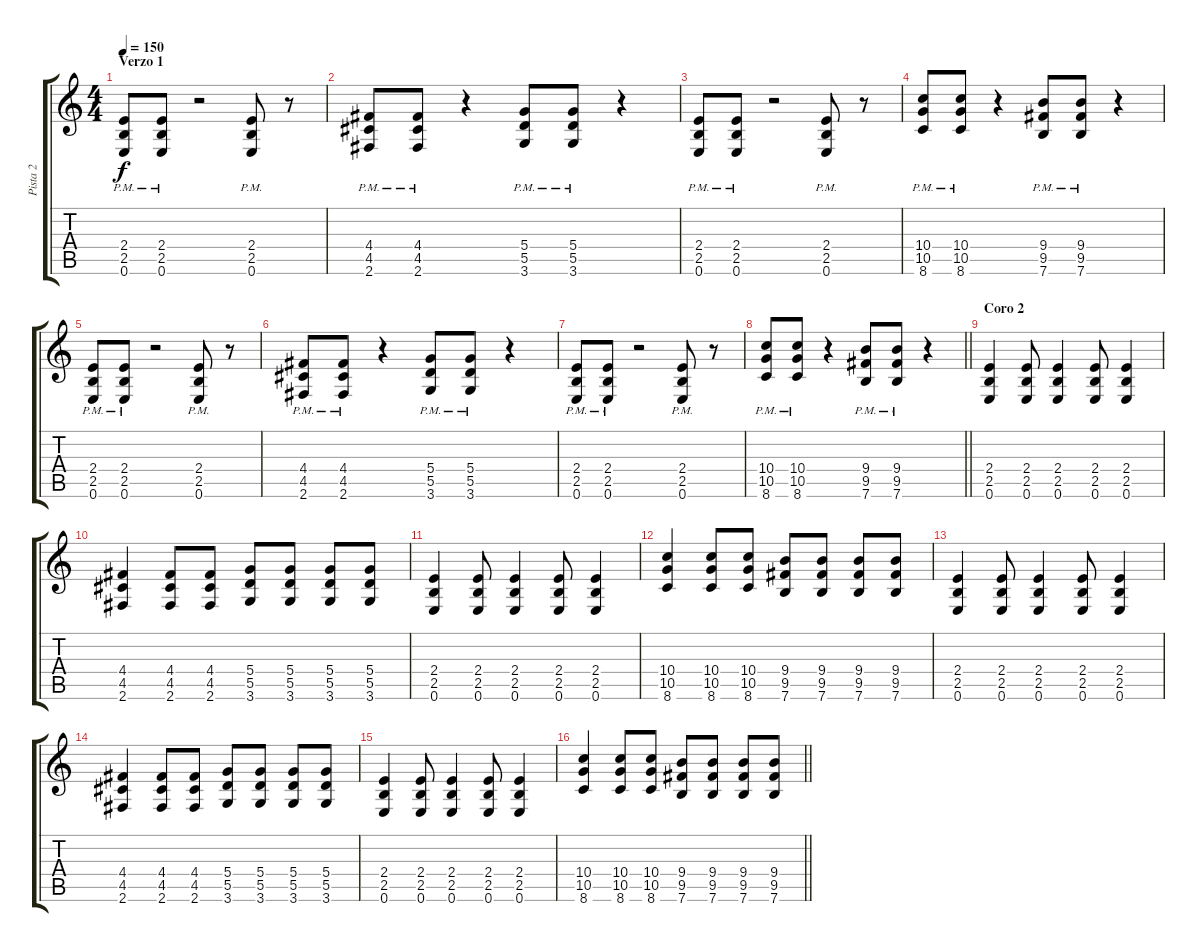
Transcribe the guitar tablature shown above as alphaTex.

\track ("Pista 2" "Pista 2") {instrument distortionguitar}
\staff {score tabs}
\tuning (E4 B3 G3 D3 A2 E2) {hide}
\ts (4 4)
\section ("" "Verzo 1")
\tempo 150
\clef g2
\ks c
(2.4{pm} 2.5{pm} 0.6{pm}).8{dy f} (2.4{pm} 2.5{pm} 0.6{pm}).8 r.2 (2.4{pm} 2.5{pm} 0.6{pm}).8 r.8 |
(4.4{pm} 4.5{pm} 2.6{pm}).8 (4.4{pm} 4.5{pm} 2.6{pm}).8 r.4 (5.4{pm} 5.5{pm} 3.6{pm}).8 (5.4{pm} 5.5{pm} 3.6{pm}).8 r.4 |
(2.4{pm} 2.5{pm} 0.6{pm}).8 (2.4{pm} 2.5{pm} 0.6{pm}).8 r.2 (2.4{pm} 2.5{pm} 0.6{pm}).8 r.8 |
(10.4{pm} 10.5{pm} 8.6{pm}).8 (10.4{pm} 10.5{pm} 8.6{pm}).8 r.4 (9.4{pm} 9.5{pm} 7.6{pm}).8 (9.4{pm} 9.5{pm} 7.6{pm}).8 r.4 |
(2.4{pm} 2.5{pm} 0.6{pm}).8 (2.4{pm} 2.5{pm} 0.6{pm}).8 r.2 (2.4{pm} 2.5{pm} 0.6{pm}).8 r.8 |
(4.4{pm} 4.5{pm} 2.6{pm}).8 (4.4{pm} 4.5{pm} 2.6{pm}).8 r.4 (5.4{pm} 5.5{pm} 3.6{pm}).8 (5.4{pm} 5.5{pm} 3.6{pm}).8 r.4 |
(2.4{pm} 2.5{pm} 0.6{pm}).8 (2.4{pm} 2.5{pm} 0.6{pm}).8 r.2 (2.4{pm} 2.5{pm} 0.6{pm}).8 r.8 |
\barLineRight lightlight
(10.4{pm} 10.5{pm} 8.6{pm}).8 (10.4{pm} 10.5{pm} 8.6{pm}).8 r.4 (9.4{pm} 9.5{pm} 7.6{pm}).8 (9.4{pm} 9.5{pm} 7.6{pm}).8 r.4 |
\section ("" "Coro 2")
(2.4 2.5 0.6).4 (2.4 2.5 0.6).8 (2.4 2.5 0.6).4 (2.4 2.5 0.6).8 (2.4 2.5 0.6).4 |
(4.4 4.5 2.6).4 (4.4 4.5 2.6).8 (4.4 4.5 2.6).8 (5.4 5.5 3.6).8 (5.4 5.5 3.6).8 (5.4 5.5 3.6).8 (5.4 5.5 3.6).8 |
(2.4 2.5 0.6).4 (2.4 2.5 0.6).8 (2.4 2.5 0.6).4 (2.4 2.5 0.6).8 (2.4 2.5 0.6).4 |
(10.4 10.5 8.6).4 (10.4 10.5 8.6).8 (10.4 10.5 8.6).8 (9.4 9.5 7.6).8 (9.4 9.5 7.6).8 (9.4 9.5 7.6).8 (9.4 9.5 7.6).8 |
(2.4 2.5 0.6).4 (2.4 2.5 0.6).8 (2.4 2.5 0.6).4 (2.4 2.5 0.6).8 (2.4 2.5 0.6).4 |
(4.4 4.5 2.6).4 (4.4 4.5 2.6).8 (4.4 4.5 2.6).8 (5.4 5.5 3.6).8 (5.4 5.5 3.6).8 (5.4 5.5 3.6).8 (5.4 5.5 3.6).8 |
(2.4 2.5 0.6).4 (2.4 2.5 0.6).8 (2.4 2.5 0.6).4 (2.4 2.5 0.6).8 (2.4 2.5 0.6).4 |
\barLineRight lightlight
(10.4 10.5 8.6).4 (10.4 10.5 8.6).8 (10.4 10.5 8.6).8 (9.4 9.5 7.6).8 (9.4 9.5 7.6).8 (9.4 9.5 7.6).8 (9.4 9.5 7.6).8
